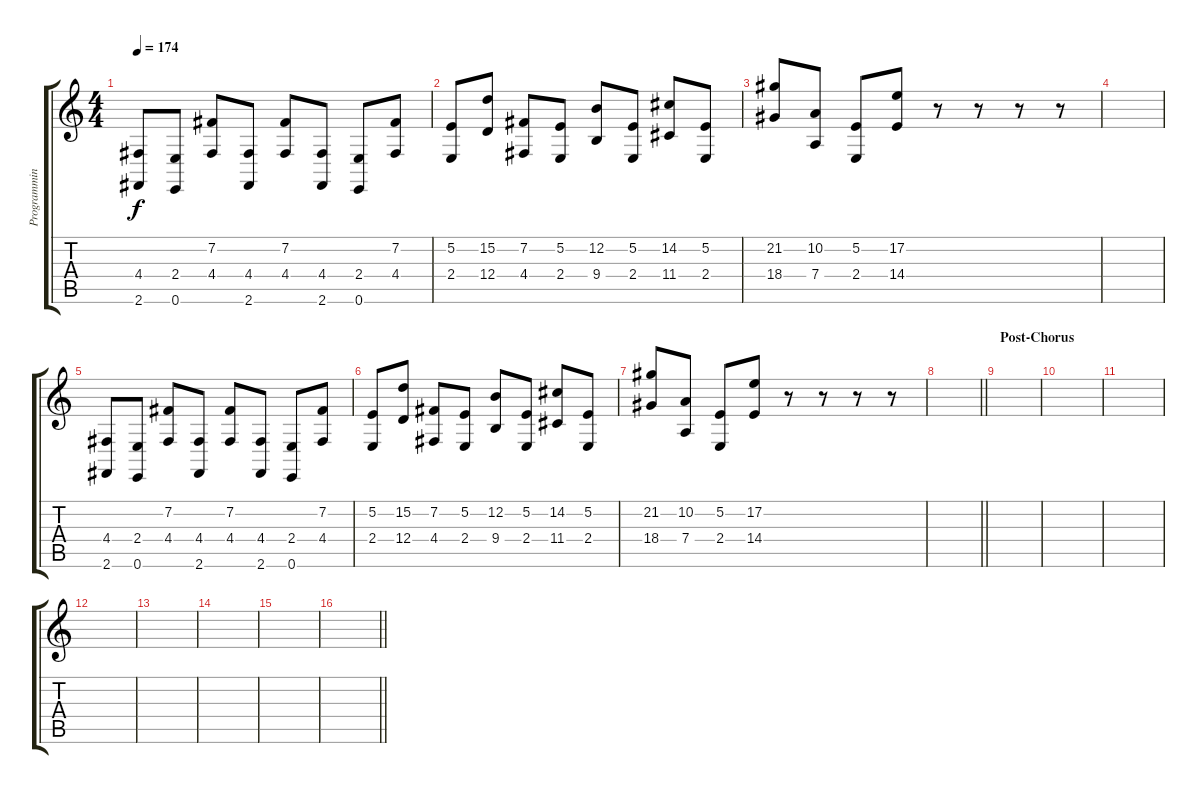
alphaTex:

\track ("Programming" "Programmin") {instrument lead2sawtooth}
\staff {score tabs}
\tuning (E4 B3 G3 D3 A2 E2) {hide}
\ts (4 4)
\tempo 174
\clef g2
\ks c
(4.4 2.6).8{dy f} (2.4 0.6).8 (7.2 4.4).8 (4.4 2.6).8 (7.2 4.4).8 (4.4 2.6).8 (2.4 0.6).8 (7.2 4.4).8 |
(5.2 2.4).8 (15.2 12.4).8 (7.2 4.4).8 (5.2 2.4).8 (12.2 9.4).8 (5.2 2.4).8 (14.2 11.4).8 (5.2 2.4).8 |
(21.2 18.4).8 (10.2 7.4).8 (5.2 2.4).8 (17.2 14.4).8 r.8 r.8 r.8 r.8 |
|
(4.4 2.6).8 (2.4 0.6).8 (7.2 4.4).8 (4.4 2.6).8 (7.2 4.4).8 (4.4 2.6).8 (2.4 0.6).8 (7.2 4.4).8 |
(5.2 2.4).8 (15.2 12.4).8 (7.2 4.4).8 (5.2 2.4).8 (12.2 9.4).8 (5.2 2.4).8 (14.2 11.4).8 (5.2 2.4).8 |
(21.2 18.4).8 (10.2 7.4).8 (5.2 2.4).8 (17.2 14.4).8 r.8 r.8 r.8 r.8 |
\barLineRight lightlight
|
\section ("" "Post-Chorus")
|
|
|
|
|
|
|
\barLineRight lightlight
